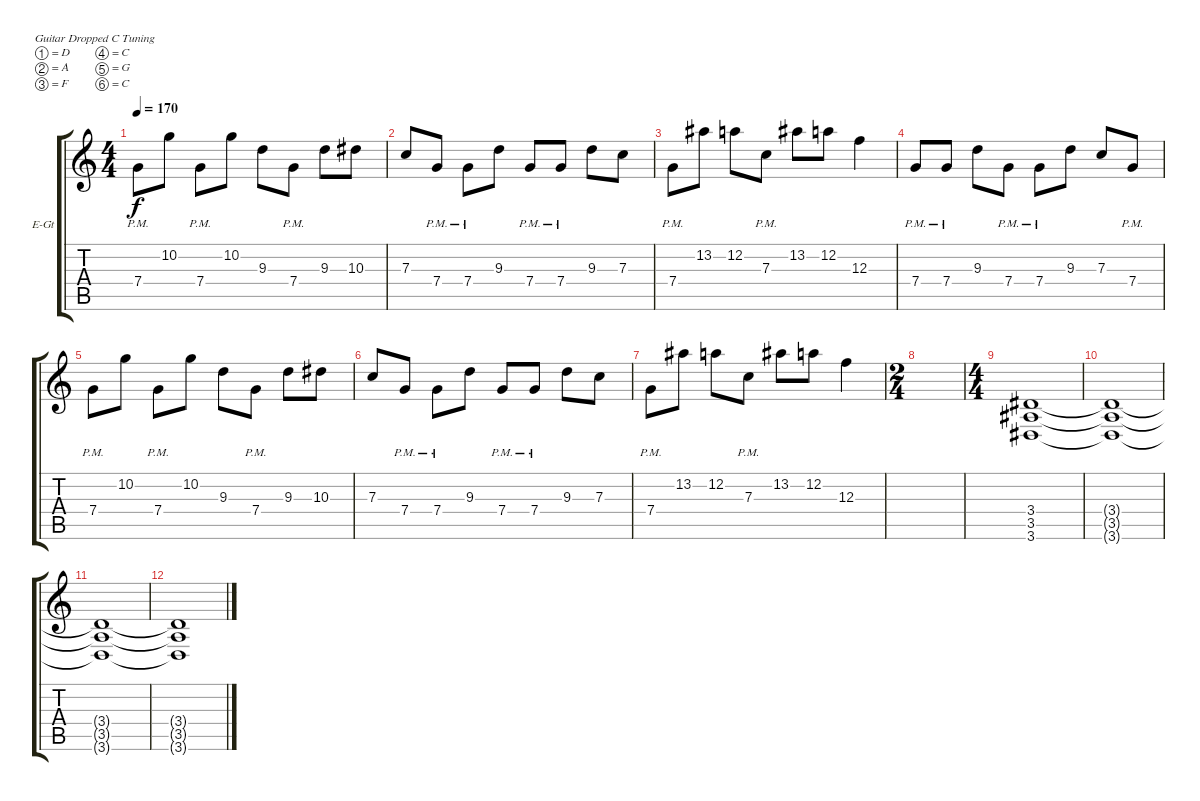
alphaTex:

\bracketExtendMode groupsimilarinstruments
\firstSystemTrackNameOrientation horizontal
\otherSystemsTrackNameOrientation horizontal
\track ("Whakaio Taahi" "E-Gt") {instrument distortionguitar}
\staff {score tabs}
\tuning (D4 A3 F3 C3 G2 C2)
\ts (4 4)
\tempo 170
\clef g2
\ks c
7.4{pm}.8{dy f} 10.2.8 7.4{pm}.8 10.2.8 9.3.8 7.4{pm}.8 9.3.8 10.3.8 |
7.3.8 7.4{pm}.8 7.4{pm}.8 9.3.8 7.4{pm}.8 7.4{pm}.8 9.3.8 7.3.8 |
7.4{pm}.8 13.2.8 12.2.8 7.3{pm}.8 13.2.8 12.2.8 12.3.4 |
7.4{pm}.8 7.4{pm}.8 9.3.8 7.4{pm}.8 7.4{pm}.8 9.3.8 7.3.8 7.4{pm}.8 |
7.4{pm}.8 10.2.8 7.4{pm}.8 10.2.8 9.3.8 7.4{pm}.8 9.3.8 10.3.8 |
7.3.8 7.4{pm}.8 7.4{pm}.8 9.3.8 7.4{pm}.8 7.4{pm}.8 9.3.8 7.3.8 |
7.4{pm}.8 13.2.8 12.2.8 7.3{pm}.8 13.2.8 12.2.8 12.3.4 |
\ts (2 4)
|
\ts (4 4)
(3.6 3.5 3.4).1 |
(3.6{t} 3.5{t} 3.4{t}).1 |
(3.6{t} 3.5{t} 3.4{t}).1 |
(3.6{t} 3.5{t} 3.4{t}).1
